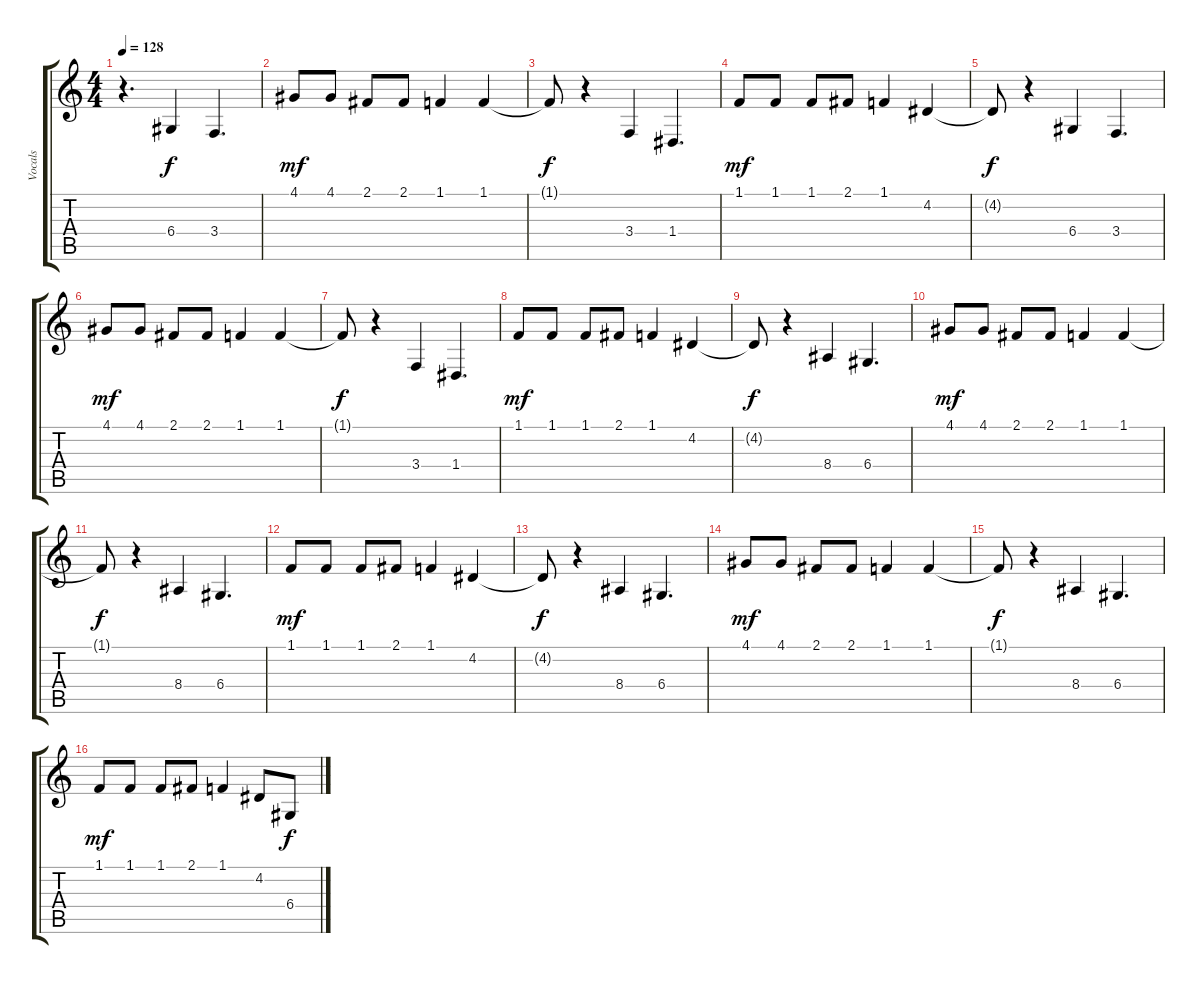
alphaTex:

\track ("Vocals" "Vocals") {instrument tuba}
\staff {score tabs}
\tuning (E4 B3 G3 D3 A2 E2) {hide}
\ts (4 4)
\tempo 128
\clef g2
\ks c
r.4{d dy mf} 6.4.4{dy f} 3.4.4{d} |
4.1.8{dy mf} 4.1.8 2.1.8 2.1.8 1.1.4 1.1.4 |
1.1{t}.8{dy f} r.4 3.4.4 1.4.4{d} |
1.1.8{dy mf} 1.1.8 1.1.8 2.1.8 1.1.4 4.2.4 |
4.2{t}.8{dy f} r.4 6.4.4 3.4.4{d} |
4.1.8{dy mf} 4.1.8 2.1.8 2.1.8 1.1.4 1.1.4 |
1.1{t}.8{dy f} r.4 3.4.4 1.4.4{d} |
1.1.8{dy mf} 1.1.8 1.1.8 2.1.8 1.1.4 4.2.4 |
4.2{t}.8{dy f} r.4 8.4.4 6.4.4{d} |
4.1.8{dy mf} 4.1.8 2.1.8 2.1.8 1.1.4 1.1.4 |
1.1{t}.8{dy f} r.4 8.4.4 6.4.4{d} |
1.1.8{dy mf} 1.1.8 1.1.8 2.1.8 1.1.4 4.2.4 |
4.2{t}.8{dy f} r.4 8.4.4 6.4.4{d} |
4.1.8{dy mf} 4.1.8 2.1.8 2.1.8 1.1.4 1.1.4 |
1.1{t}.8{dy f} r.4 8.4.4 6.4.4{d} |
1.1.8{dy mf} 1.1.8 1.1.8 2.1.8 1.1.4 4.2.8 6.4.8{dy f}
